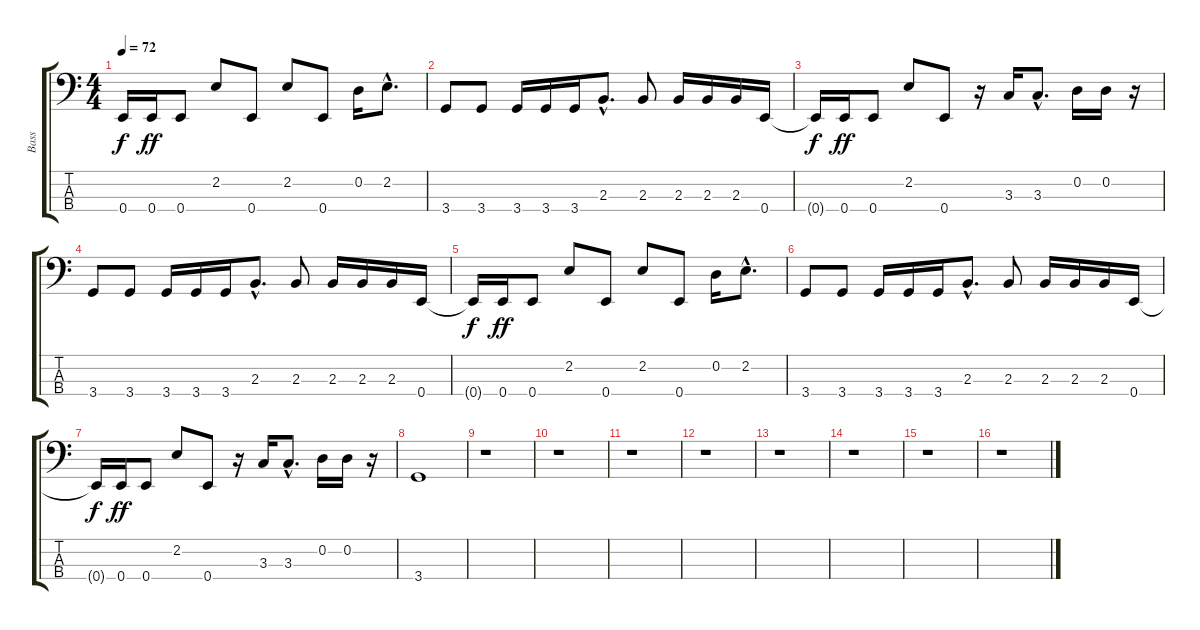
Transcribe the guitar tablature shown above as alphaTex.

\track ("Bass" "Bass") {instrument electricbassfinger}
\staff {score tabs}
\tuning (G2 D2 A1 E1) {hide}
\ts (4 4)
\tempo 72
\clef f4
\ks c
0.4{t}.16{dy f} 0.4.16{dy ff} 0.4.8 2.2.8 0.4.8 2.2.8 0.4.8 0.2.16 2.2{hac}.8{d} |
3.4.8 3.4.8 3.4.16 3.4.16 3.4.16 2.3{hac}.8{d} 2.3.8 2.3.16 2.3.16 2.3.16 0.4.16 |
0.4{t}.16{dy f} 0.4.16{dy ff} 0.4.8 2.2.8 0.4.8 r.16 3.3.16 3.3{hac}.8{d} 0.2.16 0.2.16 r.16 |
3.4.8 3.4.8 3.4.16 3.4.16 3.4.16 2.3{hac}.8{d} 2.3.8 2.3.16 2.3.16 2.3.16 0.4.16 |
0.4{t}.16{dy f} 0.4.16{dy ff} 0.4.8 2.2.8 0.4.8 2.2.8 0.4.8 0.2.16 2.2{hac}.8{d} |
3.4.8 3.4.8 3.4.16 3.4.16 3.4.16 2.3{hac}.8{d} 2.3.8 2.3.16 2.3.16 2.3.16 0.4.16 |
0.4{t}.16{dy f} 0.4.16{dy ff} 0.4.8 2.2.8 0.4.8 r.16 3.3.16 3.3{hac}.8{d} 0.2.16 0.2.16 r.16 |
3.4.1 |
r.1 |
r.1 |
r.1 |
r.1 |
r.1 |
r.1 |
r.1 |
r.1
